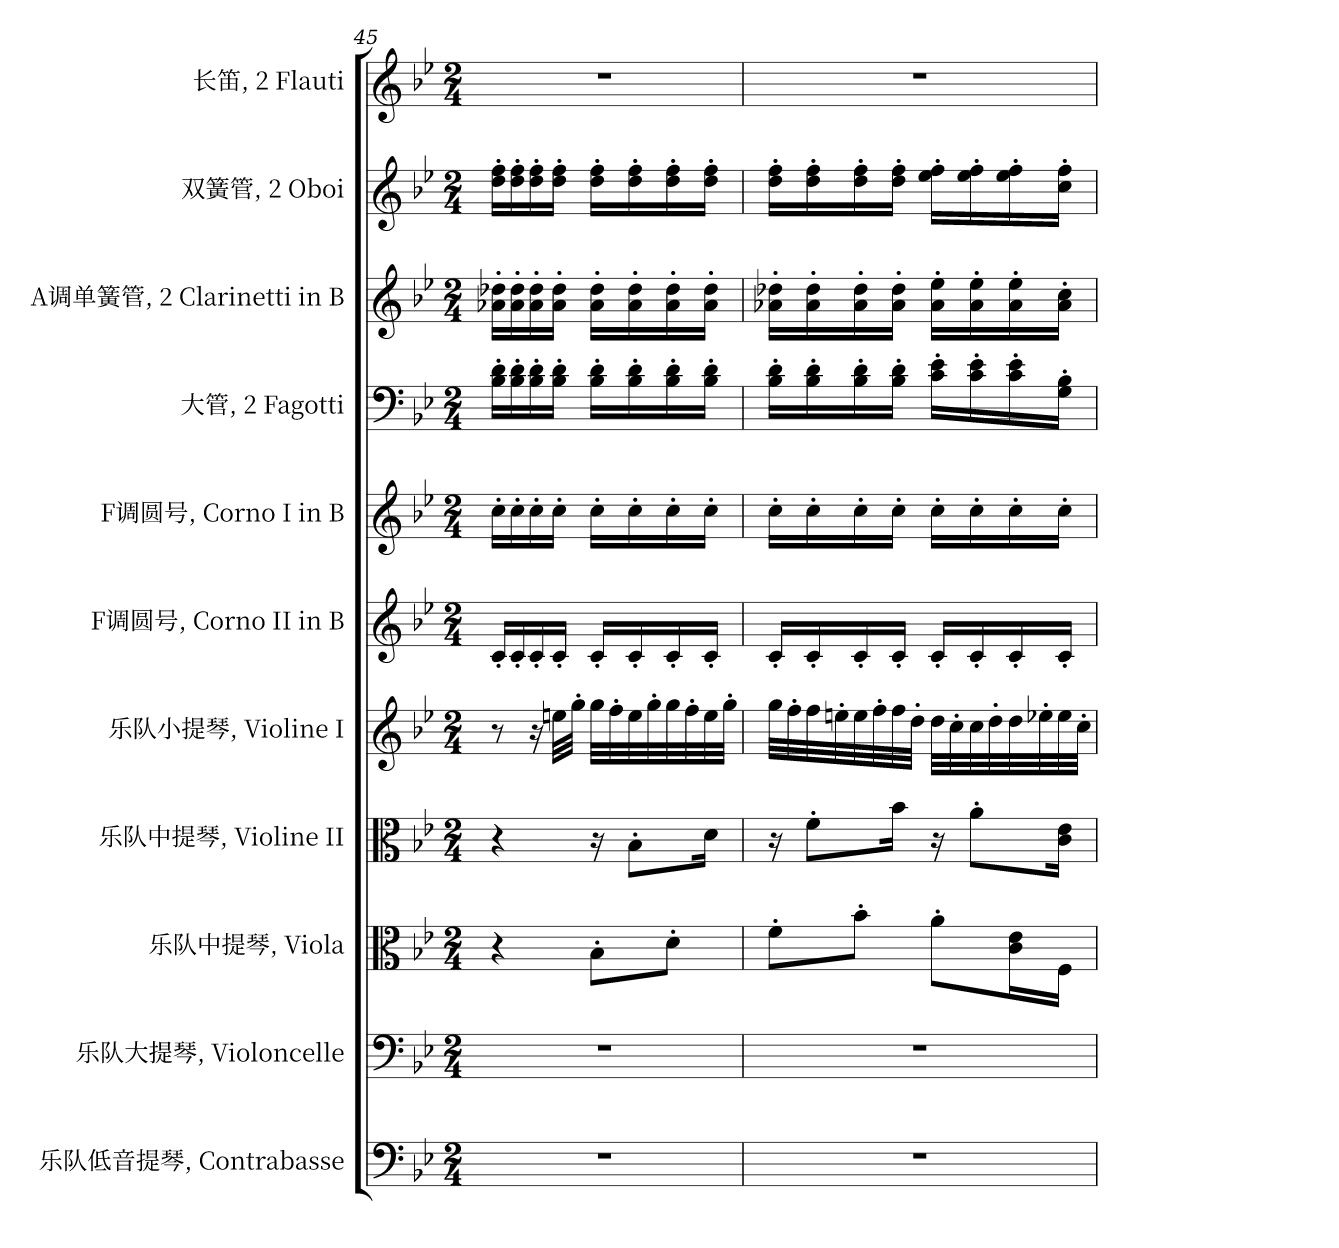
**kern	**kern	**kern	**kern	**kern	**kern	**kern	**kern	**kern	**kern	**kern
*part11	*part10	*part9	*part8	*part7	*part6	*part5	*part4	*part3	*part2	*part1
*staff11	*staff10	*staff9	*staff8	*staff7	*staff6	*staff5	*staff4	*staff3	*staff2	*staff1
*I"乐队低音提琴, Contrabasse	*I"乐队大提琴, Violoncelle	*I"乐队中提琴, Viola	*I"乐队中提琴, Violine II	*I"乐队小提琴, Violine I	*I"F调圆号, Corno II in B	*I"F调圆号, Corno I in B	*I"大管, 2 Fagotti	*I"A调单簧管, 2 Clarinetti in B	*I"双簧管, 2 Oboi	*I"长笛, 2 Flauti
*I'Cbs.	*	*	*	*	*	*	*	*I'A Cl.	*I'Ob.	*I'Fl.
!!LO:PB:g=z
*clefF4	*clefF4	*clefC3	*clefC3	*clefG2	*clefG2	*clefG2	*clefF4	*clefG2	*clefG2	*clefG2
*ITrd7c12	*	*	*	*	*ITrd4c7	*ITrd4c7	*	*ITrd2c3	*	*
*k[b-e-]	*k[b-e-]	*k[b-e-]	*k[b-e-]	*k[b-e-]	*k[b-e-a-]	*k[b-e-a-]	*k[b-e-]	*k[f#]	*k[b-e-]	*k[b-e-]
*M2/4	*M2/4	*M2/4	*M2/4	*M2/4	*M2/4	*M2/4	*M2/4	*M2/4	*M2/4	*M2/4
=45	=45	=45	=45	=45	=45	=45	=45	=45	=45	=45
2r	2r	4r	4r	8r	16F'/LL	16f'\LL	16B-\' 16d\'LL	16fn\' 16b-X\'LL	16dd\' 16ff\'LL	2r
.	.	.	.	.	16F'/	16f'\	16B-\' 16d\'	16f\' 16b-\'	16dd\' 16ff\'	.
.	.	.	.	16r	16F'/	16f'\	16B-\' 16d\'	16f\' 16b-\'	16dd\' 16ff\'	.
.	.	.	.	32een\LLL	16F'/JJ	16f'\JJ	16B-\' 16d\'JJ	16f\' 16b-\'JJ	16dd\' 16ff\'JJ	.
.	.	.	.	32gg'\JJJ	.	.	.	.	.	.
.	.	8B-'\L	16r	32gg\LLL	16F'/LL	16f'\LL	16B-\' 16d\'LL	16f\' 16b-\'LL	16dd\' 16ff\'LL	.
.	.	.	.	32ff'\	.	.	.	.	.	.
.	.	.	8B-'\L	32ee\	16F'/	16f'\	16B-\' 16d\'	16f\' 16b-\'	16dd\' 16ff\'	.
.	.	.	.	32gg'\	.	.	.	.	.	.
.	.	8d'\J	.	32gg\	16F'/	16f'\	16B-\' 16d\'	16f\' 16b-\'	16dd\' 16ff\'	.
.	.	.	.	32ff'\	.	.	.	.	.	.
.	.	.	16d\Jk	32ee\	16F'/JJ	16f'\JJ	16B-\' 16d\'JJ	16f\' 16b-\'JJ	16dd\' 16ff\'JJ	.
.	.	.	.	32gg'\JJJ	.	.	.	.	.	.
=46	=46	=46	=46	=46	=46	=46	=46	=46	=46	=46
2r	2r	8f'\L	16r	32gg\LLL	16F'/LL	16f'\LL	16B-\' 16d\'LL	16fn\' 16b-X\'LL	16dd\' 16ff\'LL	2r
.	.	.	.	32ff'\	.	.	.	.	.	.
.	.	.	8f'\L	32ff\	16F'/	16f'\	16B-\' 16d\'	16f\' 16b-\'	16dd\' 16ff\'	.
.	.	.	.	32een'\	.	.	.	.	.	.
.	.	8b-'\J	.	32ee\	16F'/	16f'\	16B-\' 16d\'	16f\' 16b-\'	16dd\' 16ff\'	.
.	.	.	.	32ff'\	.	.	.	.	.	.
.	.	.	16b-\Jk	32ff\	16F'/JJ	16f'\JJ	16B-\' 16d\'JJ	16f\' 16b-\'JJ	16dd\' 16ff\'JJ	.
.	.	.	.	32dd'\JJJ	.	.	.	.	.	.
.	.	8a'\L	16r	32dd\LLL	16F'/LL	16f'\LL	16c\' 16e-\'LL	16f\' 16cc\'LL	16ee-\' 16ff\'LL	.
.	.	.	.	32cc'\	.	.	.	.	.	.
.	.	.	8a'\L	32cc\	16F'/	16f'\	16c\' 16e-\'	16f\' 16cc\'	16ee-\' 16ff\'	.
.	.	.	.	32dd'\	.	.	.	.	.	.
.	.	16c\ 16e-\L	.	32dd\	16F'/	16f'\	16c\' 16e-\'	16f\' 16cc\'	16ee-\' 16ff\'	.
.	.	.	.	32ee-X'\	.	.	.	.	.	.
.	.	16F\JJ	16c\ 16e-\Jk	32ee-\	16F'/JJ	16f'\JJ	16G\' 16B-\'JJ	16f\' 16a\'JJ	16cc\' 16ff\'JJ	.
.	.	.	.	32cc'\JJJ	.	.	.	.	.	.
=	=	=	=	=	=	=	=	=	=	=
*-	*-	*-	*-	*-	*-	*-	*-	*-	*-	*-
